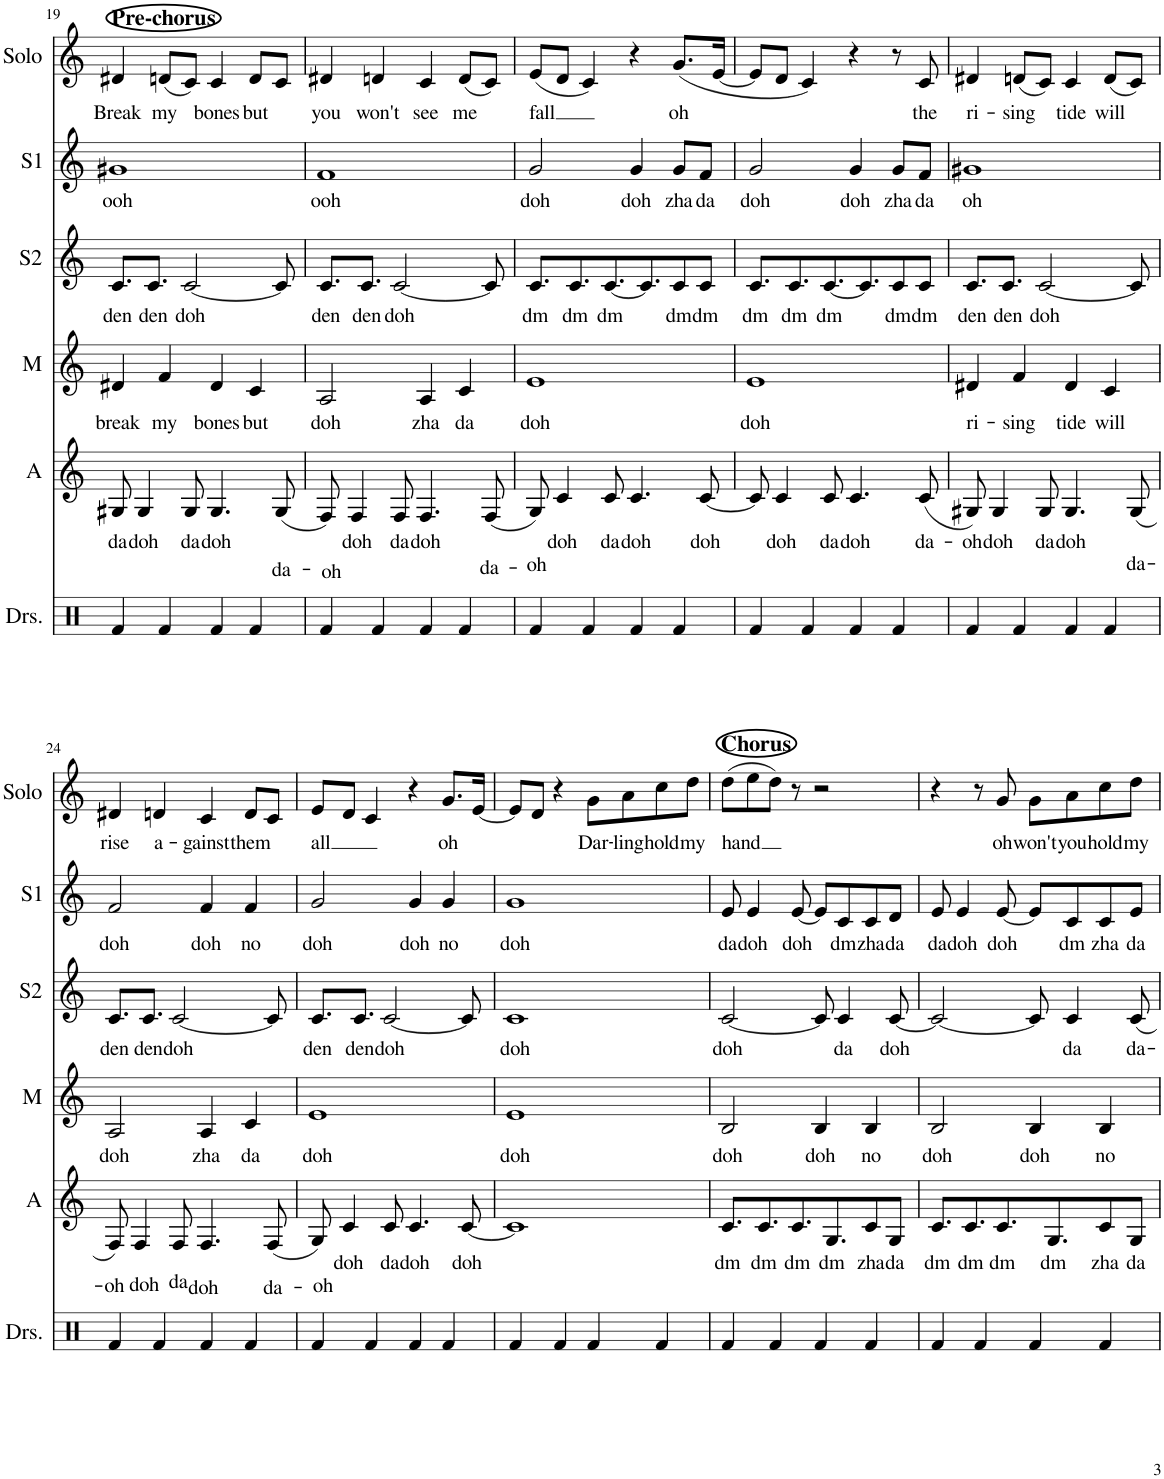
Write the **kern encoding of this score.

**kern	**kern	**text	**kern	**text	**kern	**text	**kern	**text	**kern	**text
*part6	*part5	*part5	*part4	*part4	*part3	*part3	*part2	*part2	*part1	*part1
*staff6	*staff5	*staff5	*staff4	*staff4	*staff3	*staff3	*staff2	*staff2	*staff1	*staff1
*I"Drumset	*I"Alto	*	*I"Mezzo	*	*I"Soprano 2	*	*I"Soprano 1	*	*I"Solo	*
*I'Drs.	*I'A	*	*I'M	*	*I'S2	*	*I'S1	*	*I'Solo	*
!!LO:PB:g=z
*clefX	*clefG2	*	*clefG2	*	*clefG2	*	*clefG2	*	*clefG2	*
*k[]	*k[]	*	*k[]	*	*k[]	*	*k[]	*	*k[]	*
*M4/4	*M4/4	*	*M4/4	*	*M4/4	*	*M4/4	*	*M4/4	*
=19	=19	=19	=19	=19	=19	=19	=19	=19	=19	=19
!	!	!	!	!	!	!	!	!	!LO:TX:a:B:t=Pre-chorus	!
!	!	!LO:LY:b	!	!LO:LY:b	!	!LO:LY:b	!	!LO:LY:b	!	!LO:LY:b
4Rf/	8G#X/	da	4d#X/	break	8.c/L	den	1g#X	ooh	4d#X/	Break
!	!	!LO:LY:b	!	!	!	!	!	!	!	!
.	4G#/	doh	.	.	.	.	.	.	.	.
!	!	!	!	!	!	!LO:LY:b	!	!	!	!
.	.	.	.	.	8.c/J	den	.	.	.	.
!	!	!	!	!LO:LY:b	!	!	!	!	!	!LO:LY:b
4Rf/	.	.	4f/	my	.	.	.	.	(8dn/L	my
!	!	!LO:LY:b	!	!	!	!LO:LY:b	!	!	!	!
.	8G#/	da	.	.	[2c/	doh	.	.	8c/J)	.
!	!	!LO:LY:b	!	!LO:LY:b	!	!	!	!	!	!LO:LY:b
4Rf/	4.G#/	doh	4d#/	bones	.	.	.	.	4c/	bones
!	!	!	!	!LO:LY:b	!	!	!	!	!	!LO:LY:b
4Rf/	.	.	4c/	but	.	.	.	.	8d/L	but
!	!	!LO:LY:b	!	!	!	!	!	!	!	!
.	(8G#/	da-	.	.	8c/]	.	.	.	8c/J	.
=20	=20	=20	=20	=20	=20	=20	=20	=20	=20	=20
!	!	!LO:LY:b	!	!LO:LY:b	!	!LO:LY:b	!	!LO:LY:b	!	!LO:LY:b
4Rf/	8F/)	-oh	2A/	doh	8.c/L	den	1f	ooh	4d#X/	you
!	!	!LO:LY:b	!	!	!	!	!	!	!	!
.	4F/	doh	.	.	.	.	.	.	.	.
!	!	!	!	!	!	!LO:LY:b	!	!	!	!
.	.	.	.	.	8.c/J	den	.	.	.	.
!	!	!	!	!	!	!	!	!	!	!LO:LY:b
4Rf/	.	.	.	.	.	.	.	.	4dn/	won't
!	!	!LO:LY:b	!	!	!	!LO:LY:b	!	!	!	!
.	8F/	da	.	.	[2c/	doh	.	.	.	.
!	!	!LO:LY:b	!	!LO:LY:b	!	!	!	!	!	!LO:LY:b
4Rf/	4.F/	doh	4A/	zha	.	.	.	.	4c/	see
!	!	!	!	!LO:LY:b	!	!	!	!	!	!LO:LY:b
4Rf/	.	.	4c/	da	.	.	.	.	(8d/L	me
!	!	!LO:LY:b	!	!	!	!	!	!	!	!
.	(8F/	da-	.	.	8c/]	.	.	.	8c/J)	.
=21	=21	=21	=21	=21	=21	=21	=21	=21	=21	=21
!	!	!LO:LY:b	!	!LO:LY:b	!	!LO:LY:b	!	!LO:LY:b	!	!LO:LY:b
4Rf/	8G/)	-oh	1e	doh	8.c/L	dm	2g/	doh	(8e/L	fall
!	!	!LO:LY:b	!	!	!	!	!	!	!	!
.	4c/	doh	.	.	.	.	.	.	8d/J	.
!	!	!	!	!	!	!LO:LY:b	!	!	!	!
.	.	.	.	.	8.c/	dm	.	.	.	.
4Rf/	.	.	.	.	.	.	.	.	4c/)	.
!	!	!LO:LY:b	!	!	!	!LO:LY:b	!	!	!	!
.	8c/	da	.	.	[8.c/	dm	.	.	.	.
!	!	!LO:LY:b	!	!	!	!	!	!LO:LY:b	!	!
4Rf/	4.c/	doh	.	.	.	.	4g/	doh	4r	.
.	.	.	.	.	8.c/]	.	.	.	.	.
!	!	!	!	!	!	!LO:LY:b	!	!LO:LY:b	!	!LO:LY:b
4Rf/	.	.	.	.	8c/	dm	8g/L	zha	(8.g/L	oh
!	!	!LO:LY:b	!	!	!	!LO:LY:b	!	!LO:LY:b	!	!
.	[8c/	doh	.	.	8c/J	dm	8f/J	da	.	.
.	.	.	.	.	.	.	.	.	[16e/Jk	.
=22	=22	=22	=22	=22	=22	=22	=22	=22	=22	=22
!	!	!	!	!LO:LY:b	!	!LO:LY:b	!	!LO:LY:b	!	!
4Rf/	8c/]	.	1e	doh	8.c/L	dm	2g/	doh	8e/L]	.
!	!	!LO:LY:b	!	!	!	!	!	!	!	!
.	4c/	doh	.	.	.	.	.	.	8d/J	.
!	!	!	!	!	!	!LO:LY:b	!	!	!	!
.	.	.	.	.	8.c/	dm	.	.	.	.
4Rf/	.	.	.	.	.	.	.	.	4c/)	.
!	!	!LO:LY:b	!	!	!	!LO:LY:b	!	!	!	!
.	8c/	da	.	.	[8.c/	dm	.	.	.	.
!	!	!LO:LY:b	!	!	!	!	!	!LO:LY:b	!	!
4Rf/	4.c/	doh	.	.	.	.	4g/	doh	4r	.
.	.	.	.	.	8.c/]	.	.	.	.	.
!	!	!	!	!	!	!LO:LY:b	!	!LO:LY:b	!	!
4Rf/	.	.	.	.	8c/	dm	8g/L	zha	8r	.
!	!	!LO:LY:b	!	!	!	!LO:LY:b	!	!LO:LY:b	!	!LO:LY:b
.	(8c/	da-	.	.	8c/J	dm	8f/J	da	8c/	the
=23	=23	=23	=23	=23	=23	=23	=23	=23	=23	=23
!	!	!LO:LY:b	!	!LO:LY:b	!	!LO:LY:b	!	!LO:LY:b	!	!LO:LY:b
4Rf/	8G#X/)	-oh	4d#X/	ri-	8.c/L	den	1g#X	oh	4d#X/	ri-
!	!	!LO:LY:b	!	!	!	!	!	!	!	!
.	4G#/	doh	.	.	.	.	.	.	.	.
!	!	!	!	!	!	!LO:LY:b	!	!	!	!
.	.	.	.	.	8.c/J	den	.	.	.	.
!	!	!	!	!LO:LY:b	!	!	!	!	!	!LO:LY:b
4Rf/	.	.	4f/	-sing	.	.	.	.	(8dn/L	-sing
!	!	!LO:LY:b	!	!	!	!LO:LY:b	!	!	!	!
.	8G#/	da	.	.	[2c/	doh	.	.	8c/J)	.
!	!	!LO:LY:b	!	!LO:LY:b	!	!	!	!	!	!LO:LY:b
4Rf/	4.G#/	doh	4d#/	tide	.	.	.	.	4c/	tide
!	!	!	!	!LO:LY:b	!	!	!	!	!	!LO:LY:b
4Rf/	.	.	4c/	will	.	.	.	.	(8d/L	will
!	!	!LO:LY:b	!	!	!	!	!	!	!	!
.	(8G#/	da-	.	.	8c/]	.	.	.	8c/J)	.
!!LO:LB:g=z
=24	=24	=24	=24	=24	=24	=24	=24	=24	=24	=24
!	!	!LO:LY:b	!	!LO:LY:b	!	!LO:LY:b	!	!LO:LY:b	!	!LO:LY:b
4Rf/	8F/)	-oh	2A/	doh	8.c/L	den	2f/	doh	4d#X/	rise
!	!	!LO:LY:b	!	!	!	!	!	!	!	!
.	4F/	-doh	.	.	.	.	.	.	.	.
!	!	!	!	!	!	!LO:LY:b	!	!	!	!
.	.	.	.	.	8.c/J	den	.	.	.	.
!	!	!	!	!	!	!	!	!	!	!LO:LY:b
4Rf/	.	.	.	.	.	.	.	.	4dn/	a-
!	!	!LO:LY:b	!	!	!	!LO:LY:b	!	!	!	!
.	8F/	da	.	.	[2c/	doh	.	.	.	.
!	!	!LO:LY:b	!	!LO:LY:b	!	!	!	!LO:LY:b	!	!LO:LY:b
4Rf/	4.F/	doh	4A/	zha	.	.	4f/	doh	4c/	-gainst
!	!	!	!	!LO:LY:b	!	!	!	!LO:LY:b	!	!LO:LY:b
4Rf/	.	.	4c/	da	.	.	4f/	no	8d/L	them
!	!	!LO:LY:b	!	!	!	!	!	!	!	!
.	(8F/	da-	.	.	8c/]	.	.	.	8c/J	.
=25	=25	=25	=25	=25	=25	=25	=25	=25	=25	=25
!	!	!LO:LY:b	!	!LO:LY:b	!	!LO:LY:b	!	!LO:LY:b	!	!LO:LY:b
4Rf/	8G/)	-oh	1e	doh	8.c/L	den	2g/	doh	8e/L	all
!	!	!LO:LY:b	!	!	!	!	!	!	!	!
.	4c/	doh	.	.	.	.	.	.	8d/J	.
!	!	!	!	!	!	!LO:LY:b	!	!	!	!
.	.	.	.	.	8.c/J	den	.	.	.	.
4Rf/	.	.	.	.	.	.	.	.	4c/	.
!	!	!LO:LY:b	!	!	!	!LO:LY:b	!	!	!	!
.	8c/	da	.	.	[2c/	doh	.	.	.	.
!	!	!LO:LY:b	!	!	!	!	!	!LO:LY:b	!	!
4Rf/	4.c/	doh	.	.	.	.	4g/	doh	4r	.
!	!	!	!	!	!	!	!	!LO:LY:b	!	!LO:LY:b
4Rf/	.	.	.	.	.	.	4g/	no	8.g/L	oh
!	!	!LO:LY:b	!	!	!	!	!	!	!	!
.	[8c/	doh	.	.	8c/]	.	.	.	.	.
.	.	.	.	.	.	.	.	.	[16e/Jk	.
=26	=26	=26	=26	=26	=26	=26	=26	=26	=26	=26
!	!	!	!	!LO:LY:b	!	!LO:LY:b	!	!LO:LY:b	!	!
4Rf/	1c]	.	1e	doh	1c	doh	1g	doh	8e/L]	.
.	.	.	.	.	.	.	.	.	8d/J	.
4Rf/	.	.	.	.	.	.	.	.	4r	.
!	!	!	!	!	!	!	!	!	!	!LO:LY:b
4Rf/	.	.	.	.	.	.	.	.	8g\L	Dar-
!	!	!	!	!	!	!	!	!	!	!LO:LY:b
.	.	.	.	.	.	.	.	.	8a\	-ling
!	!	!	!	!	!	!	!	!	!	!LO:LY:b
4Rf/	.	.	.	.	.	.	.	.	8cc\	hold
!	!	!	!	!	!	!	!	!	!	!LO:LY:b
.	.	.	.	.	.	.	.	.	8dd\J	my
=27	=27	=27	=27	=27	=27	=27	=27	=27	=27	=27
!	!	!	!	!	!	!	!	!	!LO:TX:a:B:t=Chorus	!
!	!	!LO:LY:b	!	!LO:LY:b	!	!LO:LY:b	!	!LO:LY:b	!	!LO:LY:b
4Rf/	8.c/L	dm	2B/	doh	[2c/	doh	8e/	da	(8dd\L	hand
!	!	!	!	!	!	!	!	!LO:LY:b	!	!
.	.	.	.	.	.	.	4e/	doh	8ee\	.
!	!	!LO:LY:b	!	!	!	!	!	!	!	!
.	8.c/	dm	.	.	.	.	.	.	.	.
4Rf/	.	.	.	.	.	.	.	.	8dd\J)	.
!	!	!LO:LY:b	!	!	!	!	!	!LO:LY:b	!	!
.	8.c/	dm	.	.	.	.	[8e/	doh	8r	.
!	!	!	!	!LO:LY:b	!	!	!	!	!	!
4Rf/	.	.	4B/	doh	8c/]	.	8e/L]	.	2r	.
!	!	!LO:LY:b	!	!	!	!	!	!	!	!
.	8.G/	dm	.	.	.	.	.	.	.	.
!	!	!	!	!	!	!LO:LY:b	!	!LO:LY:b	!	!
.	.	.	.	.	4c/	da	8c/	dm	.	.
!	!	!LO:LY:b	!	!LO:LY:b	!	!	!	!LO:LY:b	!	!
4Rf/	8c/	zha	4B/	no	.	.	8c/	zha	.	.
!	!	!LO:LY:b	!	!	!	!LO:LY:b	!	!LO:LY:b	!	!
.	8G/J	da	.	.	[8c/	doh	8d/J	da	.	.
=28	=28	=28	=28	=28	=28	=28	=28	=28	=28	=28
!	!	!LO:LY:b	!	!LO:LY:b	!	!	!	!LO:LY:b	!	!
4Rf/	8.c/L	dm	2B/	doh	2c/_	.	8e/	da	4r	.
!	!	!	!	!	!	!	!	!LO:LY:b	!	!
.	.	.	.	.	.	.	4e/	doh	.	.
!	!	!LO:LY:b	!	!	!	!	!	!	!	!
.	8.c/	dm	.	.	.	.	.	.	.	.
4Rf/	.	.	.	.	.	.	.	.	8r	.
!	!	!LO:LY:b	!	!	!	!	!	!LO:LY:b	!	!LO:LY:b
.	8.c/	dm	.	.	.	.	[8e/	doh	8g/	oh
!	!	!	!	!LO:LY:b	!	!	!	!	!	!LO:LY:b
4Rf/	.	.	4B/	doh	8c/]	.	8e/L]	.	8g\L	won't
!	!	!LO:LY:b	!	!	!	!	!	!	!	!
.	8.G/	dm	.	.	.	.	.	.	.	.
!	!	!	!	!	!	!LO:LY:b	!	!LO:LY:b	!	!LO:LY:b
.	.	.	.	.	4c/	da	8c/	dm	8a\	you
!	!	!LO:LY:b	!	!LO:LY:b	!	!	!	!LO:LY:b	!	!LO:LY:b
4Rf/	8c/	zha	4B/	no	.	.	8c/	zha	8cc\	hold
!	!	!LO:LY:b	!	!	!	!LO:LY:b	!	!LO:LY:b	!	!LO:LY:b
.	8G/J	da	.	.	8c/	da-	8e/J	da	8dd\J	my
=	=	=	=	=	=	=	=	=	=	=
*-	*-	*-	*-	*-	*-	*-	*-	*-	*-	*-
